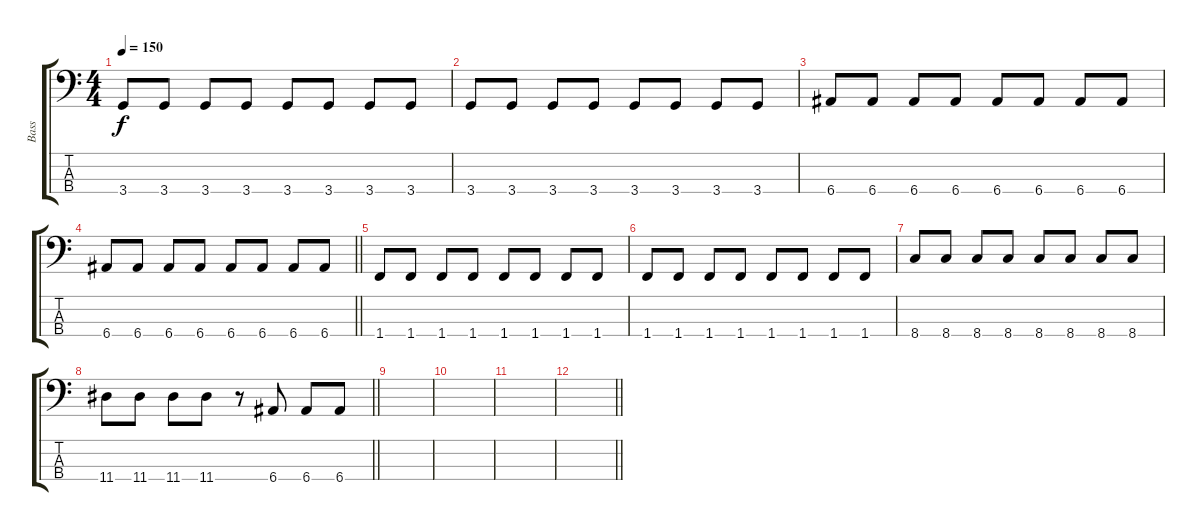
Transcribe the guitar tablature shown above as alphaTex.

\track ("Bass" "Bass") {instrument slapbass2}
\staff {score tabs}
\tuning (G2 D2 A1 E1) {hide}
\ts (4 4)
\tempo 150
\clef f4
\ks c
3.4.8{dy f} 3.4.8 3.4.8 3.4.8 3.4.8 3.4.8 3.4.8 3.4.8 |
3.4.8 3.4.8 3.4.8 3.4.8 3.4.8 3.4.8 3.4.8 3.4.8 |
6.4.8 6.4.8 6.4.8 6.4.8 6.4.8 6.4.8 6.4.8 6.4.8 |
\barLineRight lightlight
6.4.8 6.4.8 6.4.8 6.4.8 6.4.8 6.4.8 6.4.8 6.4.8 |
1.4.8 1.4.8 1.4.8 1.4.8 1.4.8 1.4.8 1.4.8 1.4.8 |
1.4.8 1.4.8 1.4.8 1.4.8 1.4.8 1.4.8 1.4.8 1.4.8 |
8.4.8 8.4.8 8.4.8 8.4.8 8.4.8 8.4.8 8.4.8 8.4.8 |
\barLineRight lightlight
11.4.8 11.4.8 11.4.8 11.4.8 r.8 6.4.8 6.4.8 6.4.8 |
|
|
|
\barLineRight lightlight
